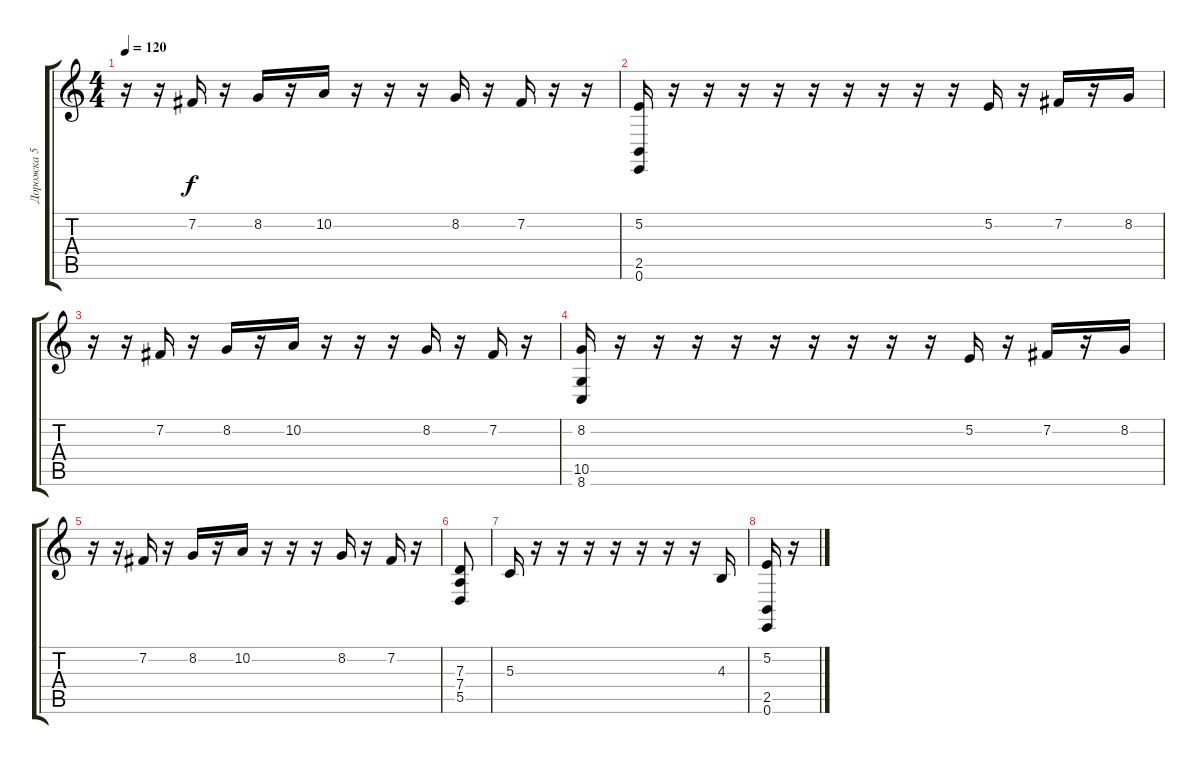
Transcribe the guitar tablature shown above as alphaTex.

\track ("Дорожка 5" "Дорожка 5") {instrument churchorgan}
\staff {score tabs}
\tuning (E4 B3 G3 D3 A2 E2) {hide}
\ts (4 4)
\tempo 120
\clef g2
\ks c
r.16{dy f} r.16 7.2.16 r.16 8.2.16 r.16 10.2.16 r.16 r.16 r.16 8.2.16 r.16 7.2.16 r.16 r.16 |
(5.2 2.5 0.6).16 r.16 r.16 r.16 r.16 r.16 r.16 r.16 r.16 r.16 5.2.16 r.16 7.2.16 r.16 8.2.16 |
r.16 r.16 7.2.16 r.16 8.2.16 r.16 10.2.16 r.16 r.16 r.16 8.2.16 r.16 7.2.16 r.16 |
(8.2 10.5 8.6).16 r.16 r.16 r.16 r.16 r.16 r.16 r.16 r.16 r.16 5.2.16 r.16 7.2.16 r.16 8.2.16 |
r.16 r.16 7.2.16 r.16 8.2.16 r.16 10.2.16 r.16 r.16 r.16 8.2.16 r.16 7.2.16 r.16 |
(7.3 7.4 5.5).8 |
5.3.16 r.16 r.16 r.16 r.16 r.16 r.16 r.16 4.3.16 |
(5.2 2.5 0.6).16 r.16
